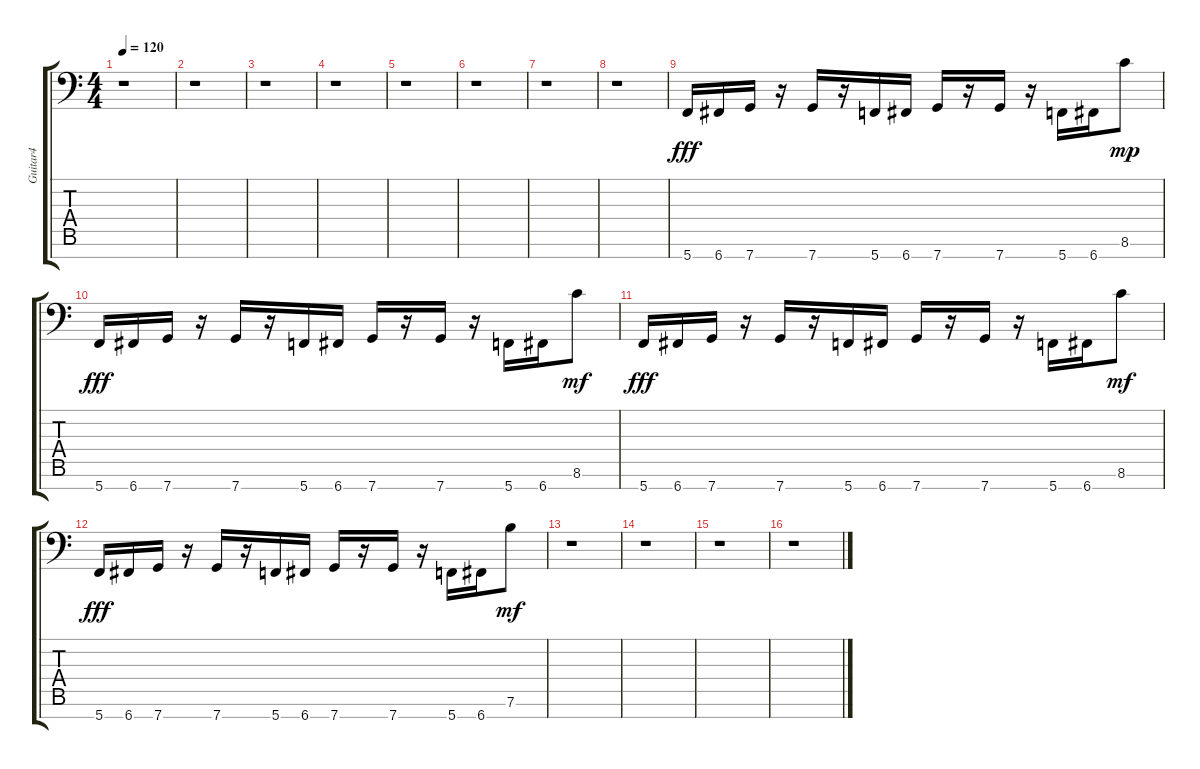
\track ("Guitar4" "Guitar4") {instrument overdrivenguitar}
\staff {score tabs}
\tuning (E4 B3 G3 D3 A2 E2 C-1) {hide}
\ts (4 4)
\tempo 120
\clef f4
\ks c
r.1{dy fff} |
r.1 |
r.1 |
r.1 |
r.1 |
r.1 |
r.1 |
r.1 |
5.7.16{balance 8} 6.7.16 7.7.16 r.16 7.7.16 r.16 5.7.16 6.7.16 7.7.16 r.16 7.7.16 r.16 5.7.16 6.7.16 8.6.8{dy mp} |
5.7.16{dy fff} 6.7.16 7.7.16 r.16 7.7.16 r.16 5.7.16 6.7.16 7.7.16 r.16 7.7.16 r.16 5.7.16 6.7.16 8.6.8{dy mf} |
5.7.16{dy fff} 6.7.16 7.7.16 r.16 7.7.16 r.16 5.7.16 6.7.16 7.7.16 r.16 7.7.16 r.16 5.7.16 6.7.16 8.6.8{dy mf} |
5.7.16{dy fff} 6.7.16 7.7.16 r.16 7.7.16 r.16 5.7.16 6.7.16 7.7.16 r.16 7.7.16 r.16 5.7.16 6.7.16 7.6.8{dy mf} |
r.1{balance 13} |
r.1 |
r.1 |
r.1
